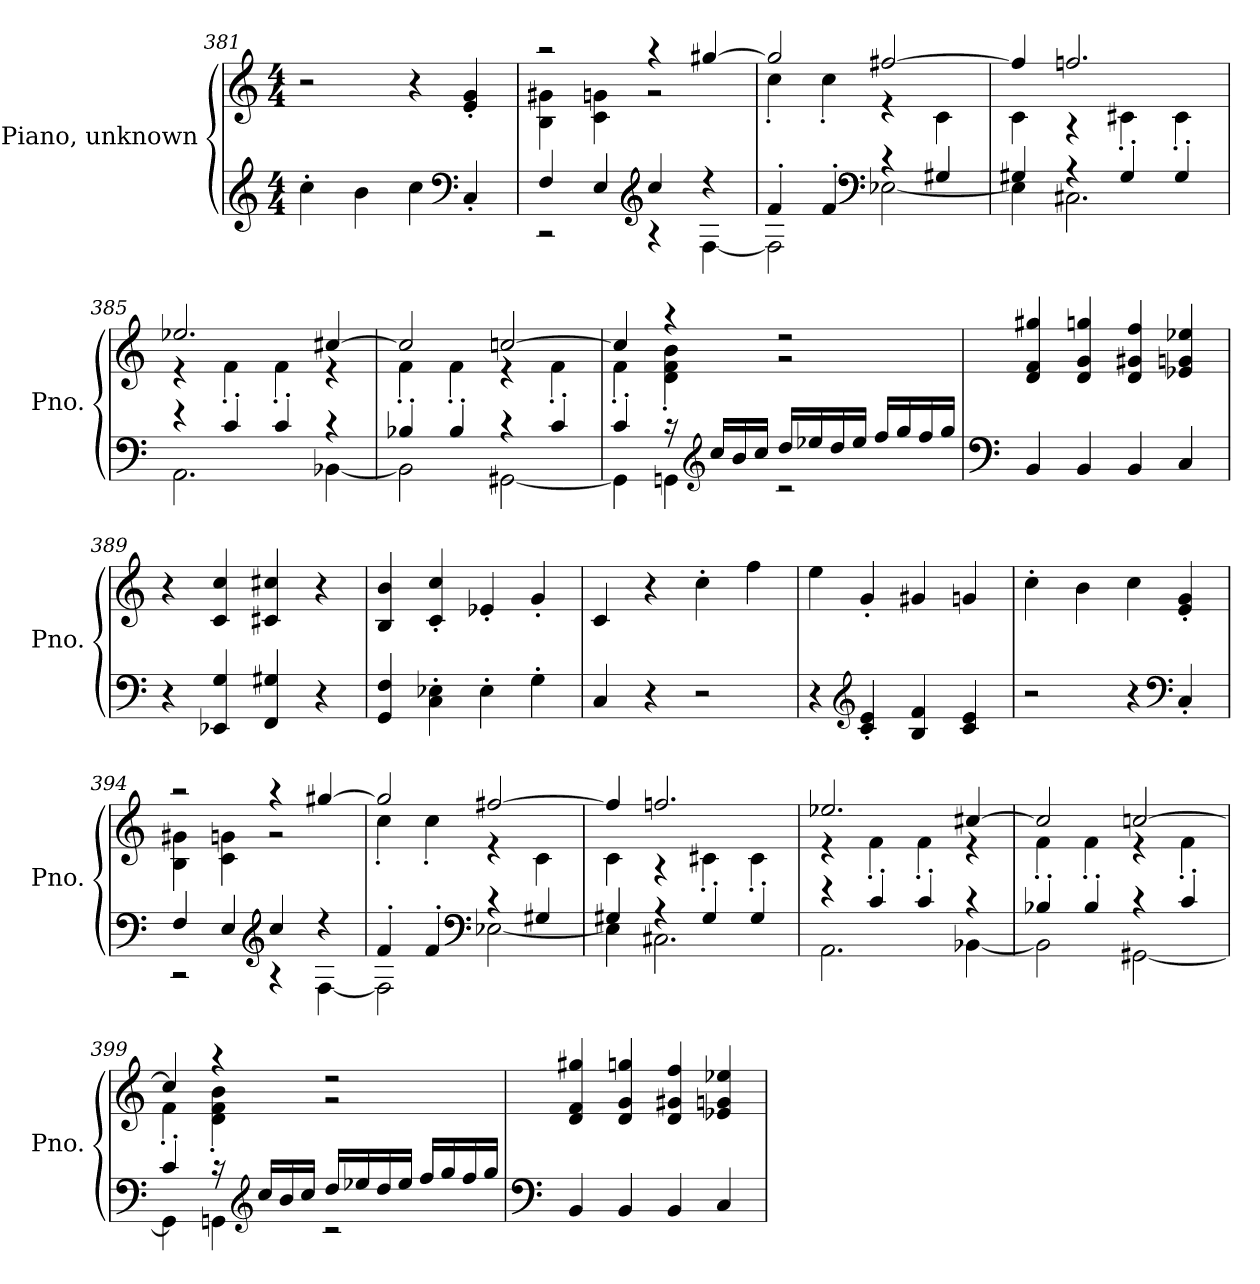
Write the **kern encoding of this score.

**kern	**kern
*part1	*part1
*staff2	*staff1
*I"Piano, unknown	*
*I'Pno.	*
!!LO:LB:g=z
*clefG2	*clefG2
*k[]	*k[]
*M4/4	*M4/4
=381	=381
4cc'\	2r
4b\	.
4cc\	4r
*clefF4	*
4C'/	4e/' 4g/'
=382	=382
*^	*^
4F/	2r	2r	4B\ 4g#X\
4E/	.	.	4c\ 4gn\
*clefG2	*	*	*
4cc/	4r	4r	2r
4r	[4F\	[4gg#X/	.
=383	=383	=383	=383
4f'/	2F\]	2gg#/]	4cc'\
4f'/	.	.	4cc'\
*clefF4	*	*	*
4r	[2E-X\	[2ff#X/	4r
4G#X/	.	.	4c\
=384	=384	=384	=384
4G#X/	4E-\]	4ff#/]	4c\
4r	2.C#X\	2.ffn/	4r
4G#'/	.	.	4c#X'\
4G#'/	.	.	4c#'\
=385	=385	=385	=385
4r	2.AA\	2.ee-X/	4r
4c'/	.	.	4f'\
4c'/	.	.	4f'\
4r	[4BB-X\	[4cc#X/	4r
=386	=386	=386	=386
4B-X'/	2BB-\]	2cc#/]	4f'\
4B-'/	.	.	4f'\
4r	[2GG#X\	[2ccn/	4r
4c'/	.	.	4f'\
!!LO:LB:g=z	!!
=387	=387	=387	=387
4c'/	4GG#\]	4cc/]	4f'\
16r	4GGn\	4r	4d\' 4f\' 4b\'
*clefG2	*	*	*
16cc/LL	.	.	.
16b/	.	.	.
16cc/JJ	.	.	.
16dd/LL	2r	2r	2r
16ee-X/	.	.	.
16dd/	.	.	.
16ee-/JJ	.	.	.
16ff/LL	.	.	.
16gg/	.	.	.
16ff/	.	.	.
16gg/JJ	.	.	.
*v	*v	*	*
*	*v	*v
=388	=388
*clefF4	*
4BB/	4d/ 4f/ 4gg#X/
4BB/	4d/ 4g/ 4ggn/
4BB/	4d/ 4g#X/ 4ff/
4C/	4e-X/ 4gn/ 4ee-X/
=389	=389
4r	4r
4EE-X/ 4G/	4c/ 4cc/
4FF/ 4G#X/	4c#X/ 4cc#X/
4r	4r
=390	=390
4GG/ 4F/	4B/ 4b/
4C\' 4E-X\'	4c/' 4cc/'
4E-'\	4e-X'/
4G'\	4g'/
=391	=391
4C/	4c/
4r	4r
2r	4cc'\
.	4ff\
!!LO:LB:g=z
=392	=392
4r	4ee\
*clefG2	*
4c/' 4e/'	4g'/
4B/ 4f/	4g#X/
4c/ 4e/	4gn/
=393	=393
2r	4cc'\
.	4b\
4r	4cc\
*clefF4	*
4C'/	4e/' 4g/'
=394	=394
*^	*^
4F/	2r	2r	4B\ 4g#X\
4E/	.	.	4c\ 4gn\
*clefG2	*	*	*
4cc/	4r	4r	2r
4r	[4F\	[4gg#X/	.
=395	=395	=395	=395
4f'/	2F\]	2gg#/]	4cc'\
4f'/	.	.	4cc'\
*clefF4	*	*	*
4r	[2E-X\	[2ff#X/	4r
4G#X/	.	.	4c\
=396	=396	=396	=396
4G#X/	4E-\]	4ff#/]	4c\
4r	2.C#X\	2.ffn/	4r
4G#'/	.	.	4c#X'\
4G#'/	.	.	4c#'\
!!LO:LB:g=z	!!
=397	=397	=397	=397
4r	2.AA\	2.ee-X/	4r
4c'/	.	.	4f'\
4c'/	.	.	4f'\
4r	[4BB-X\	[4cc#X/	4r
=398	=398	=398	=398
4B-X'/	2BB-\]	2cc#/]	4f'\
4B-'/	.	.	4f'\
4r	[2GG#X\	[2ccn/	4r
4c'/	.	.	4f'\
=399	=399	=399	=399
4c'/	4GG#\]	4cc/]	4f'\
16r	4GGn\	4r	4d\' 4f\' 4b\'
*clefG2	*	*	*
16cc/LL	.	.	.
16b/	.	.	.
16cc/JJ	.	.	.
16dd/LL	2r	2r	2r
16ee-X/	.	.	.
16dd/	.	.	.
16ee-/JJ	.	.	.
16ff/LL	.	.	.
16gg/	.	.	.
16ff/	.	.	.
16gg/JJ	.	.	.
*v	*v	*	*
*	*v	*v
=400	=400
*clefF4	*
4BB/	4d/ 4f/ 4gg#X/
4BB/	4d/ 4g/ 4ggn/
4BB/	4d/ 4g#X/ 4ff/
4C/	4e-X/ 4gn/ 4ee-X/
=	=
*-	*-
